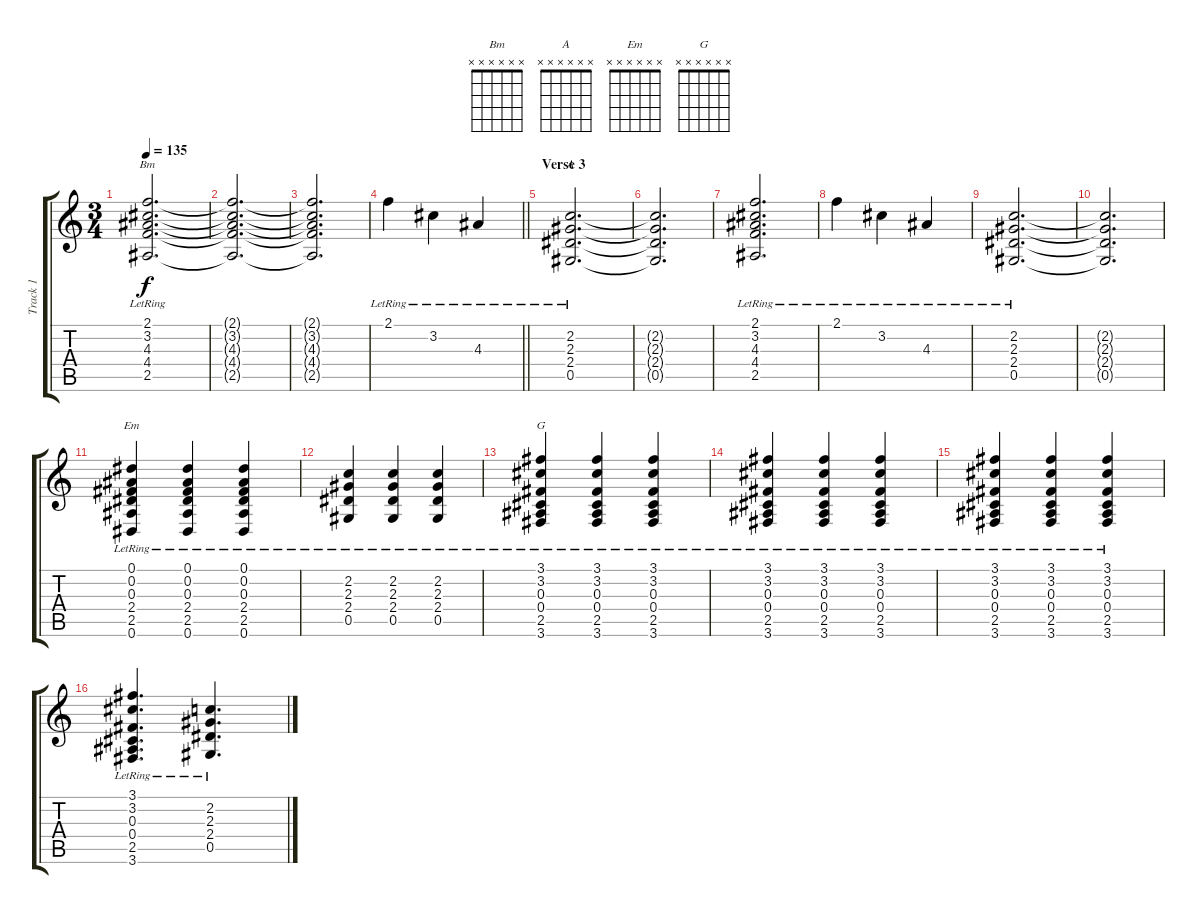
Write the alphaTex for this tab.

\track ("Track 1" "Track 1") {instrument acousticguitarsteel}
\staff {score tabs}
\tuning (Eb4 Bb3 Gb3 Db3 Ab2 Eb2) {hide}
\chord ("Bm" x x x x x x)
\chord ("A" x x x x x x)
\chord ("Em" x x x x x x)
\chord ("G" x x x x x x)
\ts (3 4)
\tempo 135
\clef g2
\ks c
(2.1{lr} 3.2{lr} 4.3{lr} 4.4{lr} 2.5{lr}).2{d ch "Bm" dy f} |
(2.1{t} 3.2{t} 4.3{t} 4.4{t} 2.5{t}).2{d} |
(2.1{t} 3.2{t} 4.3{t} 4.4{t} 2.5{t}).2{d} |
\barLineRight lightlight
2.1{lr}.4 3.2{lr}.4 4.3{lr}.4 |
\section ("" "Verse 3")
(2.2{lr} 2.3{lr} 2.4{lr} 0.5{lr}).2{d ch "A"} |
(2.2{t} 2.3{t} 2.4{t} 0.5{t}).2{d} |
(2.1{lr} 3.2{lr} 4.3{lr} 4.4{lr} 2.5{lr}).2{d} |
2.1{lr}.4 3.2{lr}.4 4.3{lr}.4 |
(2.2{lr} 2.3{lr} 2.4{lr} 0.5{lr}).2{d} |
(2.2{t} 2.3{t} 2.4{t} 0.5{t}).2{d} |
(0.1{lr} 0.2{lr} 0.3{lr} 2.4{lr} 2.5{lr} 0.6{lr}).4{ch "Em"} (0.1{lr} 0.2{lr} 0.3{lr} 2.4{lr} 2.5{lr} 0.6{lr}).4 (0.1{lr} 0.2{lr} 0.3{lr} 2.4{lr} 2.5{lr} 0.6{lr}).4 |
(2.2{lr} 2.3{lr} 2.4{lr} 0.5{lr}).4 (2.2{lr} 2.3{lr} 2.4{lr} 0.5{lr}).4 (2.2{lr} 2.3{lr} 2.4{lr} 0.5{lr}).4 |
(3.1{lr} 3.2{lr} 0.3{lr} 0.4{lr} 2.5{lr} 3.6{lr}).4{ch "G"} (3.1{lr} 3.2{lr} 0.3{lr} 0.4{lr} 2.5{lr} 3.6{lr}).4 (3.1{lr} 3.2{lr} 0.3{lr} 0.4{lr} 2.5{lr} 3.6{lr}).4 |
(3.1{lr} 3.2{lr} 0.3{lr} 0.4{lr} 2.5{lr} 3.6{lr}).4 (3.1{lr} 3.2{lr} 0.3{lr} 0.4{lr} 2.5{lr} 3.6{lr}).4 (3.1{lr} 3.2{lr} 0.3{lr} 0.4{lr} 2.5{lr} 3.6{lr}).4 |
(3.1{lr} 3.2{lr} 0.3{lr} 0.4{lr} 2.5{lr} 3.6{lr}).4 (3.1{lr} 3.2{lr} 0.3{lr} 0.4{lr} 2.5{lr} 3.6{lr}).4 (3.1{lr} 3.2{lr} 0.3{lr} 0.4{lr} 2.5{lr} 3.6{lr}).4 |
(3.1{lr} 3.2{lr} 0.3{lr} 0.4{lr} 2.5{lr} 3.6{lr}).4{d} (2.2{lr} 2.3{lr} 2.4{lr} 0.5{lr}).4{d}
